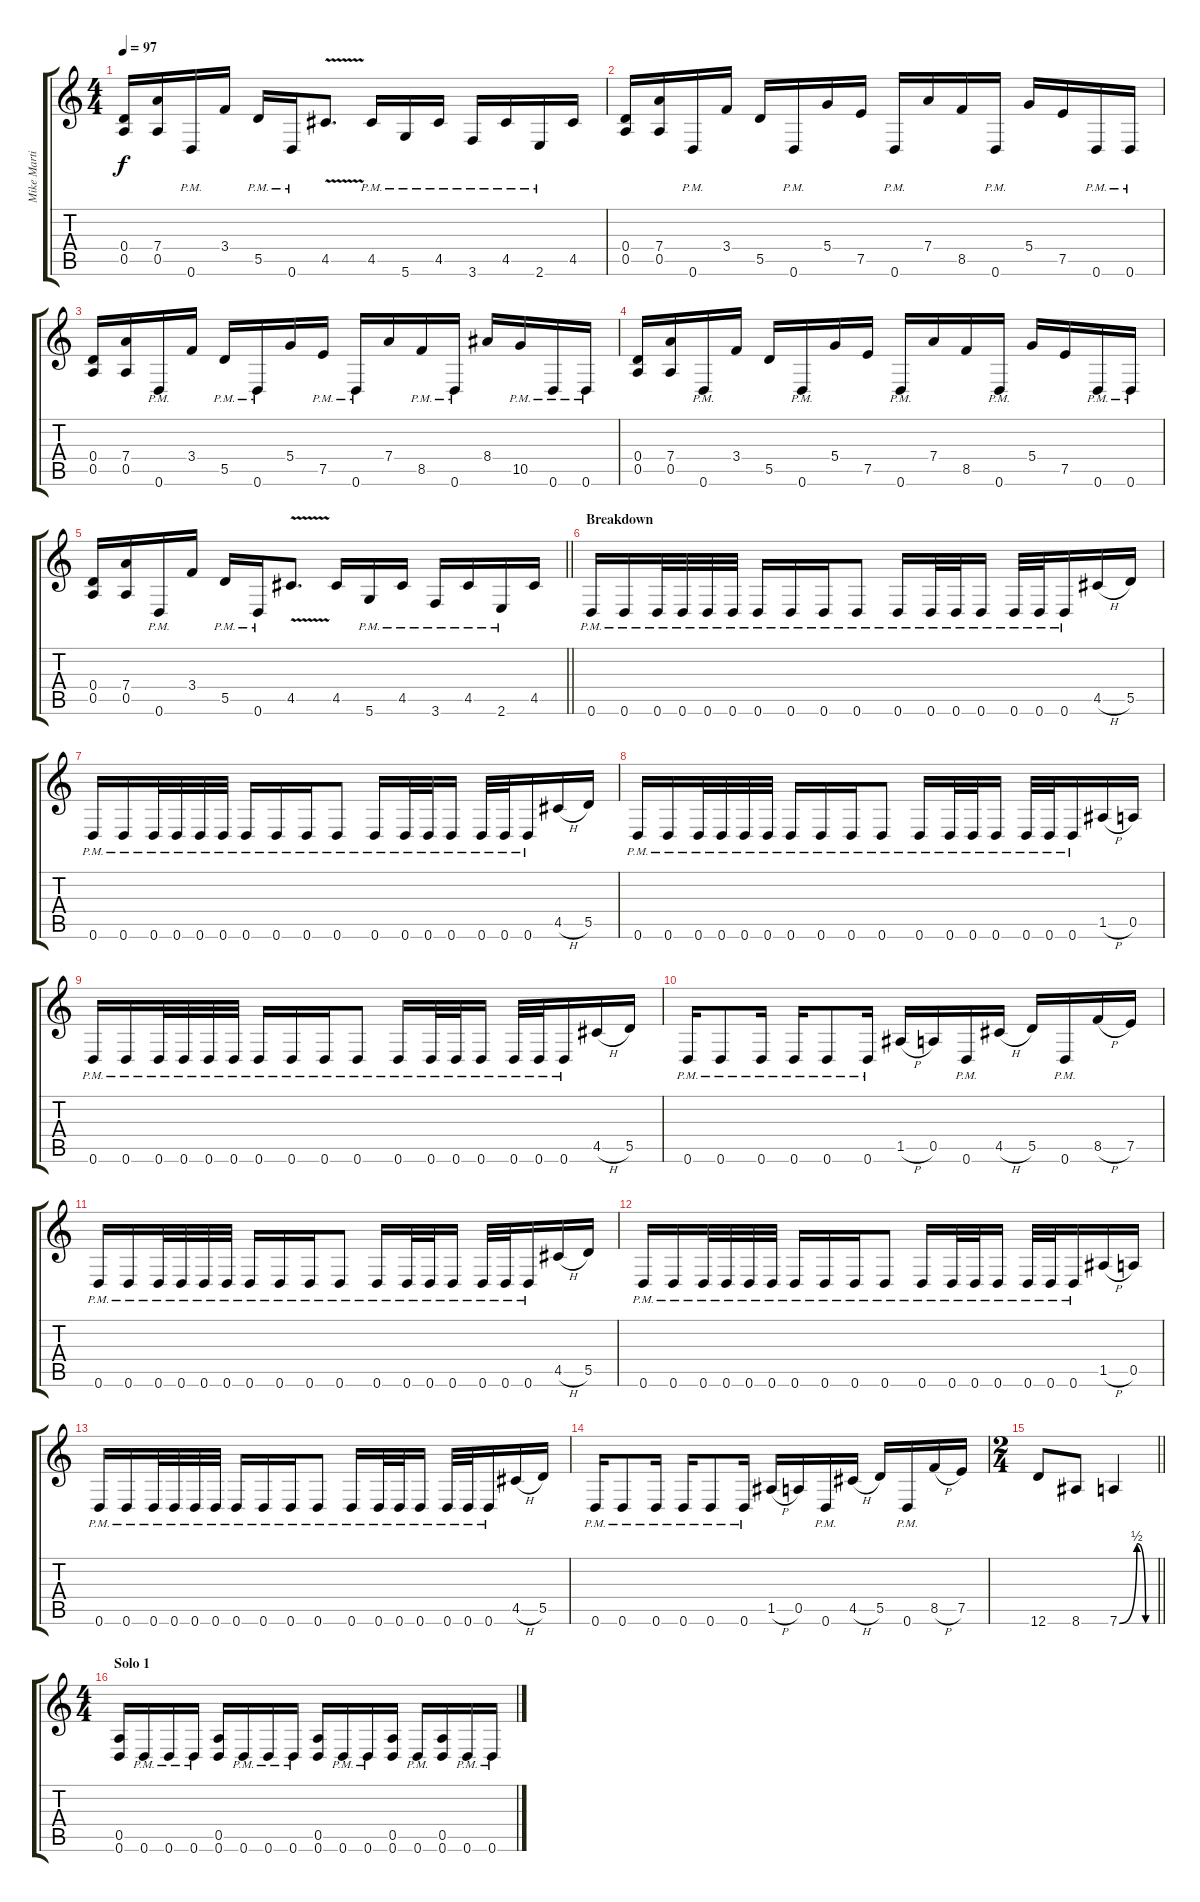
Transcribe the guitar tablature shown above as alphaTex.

\track ("Mike Martin" "Mike Marti") {instrument distortionguitar}
\staff {score tabs}
\tuning (E4 B3 G3 D3 A2 D2) {hide}
\ts (4 4)
\tempo 97
\clef g2
\ks c
(0.4 0.5).16{dy f} (7.4 0.5).16 0.6{pm}.16 3.4.16 5.5{pm}.16 0.6{pm}.16 4.5{v}.8{d} 4.5{pm}.16 5.6{pm}.16 4.5{pm}.16 3.6{pm}.16 4.5{pm}.16 2.6{pm}.16 4.5.16 |
(0.4 0.5).16 (7.4 0.5).16 0.6{pm}.16 3.4.16 5.5.16 0.6{pm}.16 5.4.16 7.5.16 0.6{pm}.16 7.4.16 8.5.16 0.6{pm}.16 5.4.16 7.5.16 0.6{pm}.16 0.6{pm}.16 |
(0.4 0.5).16 (7.4 0.5).16 0.6{pm}.16 3.4.16 5.5{pm}.16 0.6{pm}.16 5.4.16 7.5{pm}.16 0.6{pm}.16 7.4.16 8.5{pm}.16 0.6{pm}.16 8.4.16 10.5{pm}.16 0.6{pm}.16 0.6{pm}.16 |
(0.4 0.5).16 (7.4 0.5).16 0.6{pm}.16 3.4.16 5.5.16 0.6{pm}.16 5.4.16 7.5.16 0.6{pm}.16 7.4.16 8.5.16 0.6{pm}.16 5.4.16 7.5.16 0.6{pm}.16 0.6{pm}.16 |
\barLineRight lightlight
(0.4 0.5).16 (7.4 0.5).16 0.6{pm}.16 3.4.16 5.5{pm}.16 0.6{pm}.16 4.5{v}.8{d} 4.5.16 5.6{pm}.16 4.5{pm}.16 3.6{pm}.16 4.5{pm}.16 2.6{pm}.16 4.5.16 |
\section ("" "Breakdown")
0.6{pm}.16 0.6{pm}.16 0.6{pm}.32 0.6{pm}.32 0.6{pm}.32 0.6{pm}.32 0.6{pm}.16 0.6{pm}.16 0.6{pm}.16 0.6{pm}.8 0.6{pm}.16 0.6{pm}.32 0.6{pm}.32 0.6{pm}.16 0.6{pm}.32 0.6{pm}.32 0.6{pm}.16 4.5{h}.16 5.5.16 |
0.6{pm}.16 0.6{pm}.16 0.6{pm}.32 0.6{pm}.32 0.6{pm}.32 0.6{pm}.32 0.6{pm}.16 0.6{pm}.16 0.6{pm}.16 0.6{pm}.8 0.6{pm}.16 0.6{pm}.32 0.6{pm}.32 0.6{pm}.16 0.6{pm}.32 0.6{pm}.32 0.6{pm}.16 4.5{h}.16 5.5.16 |
0.6{pm}.16 0.6{pm}.16 0.6{pm}.32 0.6{pm}.32 0.6{pm}.32 0.6{pm}.32 0.6{pm}.16 0.6{pm}.16 0.6{pm}.16 0.6{pm}.8 0.6{pm}.16 0.6{pm}.32 0.6{pm}.32 0.6{pm}.16 0.6{pm}.32 0.6{pm}.32 0.6{pm}.16 1.5{h}.16 0.5.16 |
0.6{pm}.16 0.6{pm}.16 0.6{pm}.32 0.6{pm}.32 0.6{pm}.32 0.6{pm}.32 0.6{pm}.16 0.6{pm}.16 0.6{pm}.16 0.6{pm}.8 0.6{pm}.16 0.6{pm}.32 0.6{pm}.32 0.6{pm}.16 0.6{pm}.32 0.6{pm}.32 0.6{pm}.16 4.5{h}.16 5.5.16 |
0.6{pm}.16 0.6{pm}.8 0.6{pm}.16 0.6{pm}.16 0.6{pm}.8 0.6{pm}.16 1.5{h}.16 0.5.16 0.6{pm}.16 4.5{h}.16 5.5.16 0.6{pm}.16 8.5{h}.16 7.5.16 |
0.6{pm}.16 0.6{pm}.16 0.6{pm}.32 0.6{pm}.32 0.6{pm}.32 0.6{pm}.32 0.6{pm}.16 0.6{pm}.16 0.6{pm}.16 0.6{pm}.8 0.6{pm}.16 0.6{pm}.32 0.6{pm}.32 0.6{pm}.16 0.6{pm}.32 0.6{pm}.32 0.6{pm}.16 4.5{h}.16 5.5.16 |
0.6{pm}.16 0.6{pm}.16 0.6{pm}.32 0.6{pm}.32 0.6{pm}.32 0.6{pm}.32 0.6{pm}.16 0.6{pm}.16 0.6{pm}.16 0.6{pm}.8 0.6{pm}.16 0.6{pm}.32 0.6{pm}.32 0.6{pm}.16 0.6{pm}.32 0.6{pm}.32 0.6{pm}.16 1.5{h}.16 0.5.16 |
0.6{pm}.16 0.6{pm}.16 0.6{pm}.32 0.6{pm}.32 0.6{pm}.32 0.6{pm}.32 0.6{pm}.16 0.6{pm}.16 0.6{pm}.16 0.6{pm}.8 0.6{pm}.16 0.6{pm}.32 0.6{pm}.32 0.6{pm}.16 0.6{pm}.32 0.6{pm}.32 0.6{pm}.16 4.5{h}.16 5.5.16 |
0.6{pm}.16 0.6{pm}.8 0.6{pm}.16 0.6{pm}.16 0.6{pm}.8 0.6{pm}.16 1.5{h}.16 0.5.16 0.6{pm}.16 4.5{h}.16 5.5.16 0.6{pm}.16 8.5{h}.16 7.5.16 |
\ts (2 4)
\barLineRight lightlight
12.6.8 8.6.8 7.6{be (custom 0 0 30 2 45 0 60 0)}.4 |
\ts (4 4)
\section ("" "Solo 1")
(0.5 0.6).16{balance 8} 0.6{pm}.16 0.6{pm}.16 0.6{pm}.16 (0.5 0.6).16 0.6{pm}.16 0.6{pm}.16 0.6{pm}.16 (0.5 0.6).16 0.6{pm}.16 0.6{pm}.16 (0.5 0.6).16 0.6{pm}.16 (0.5 0.6).16 0.6{pm}.16 0.6{pm}.16
